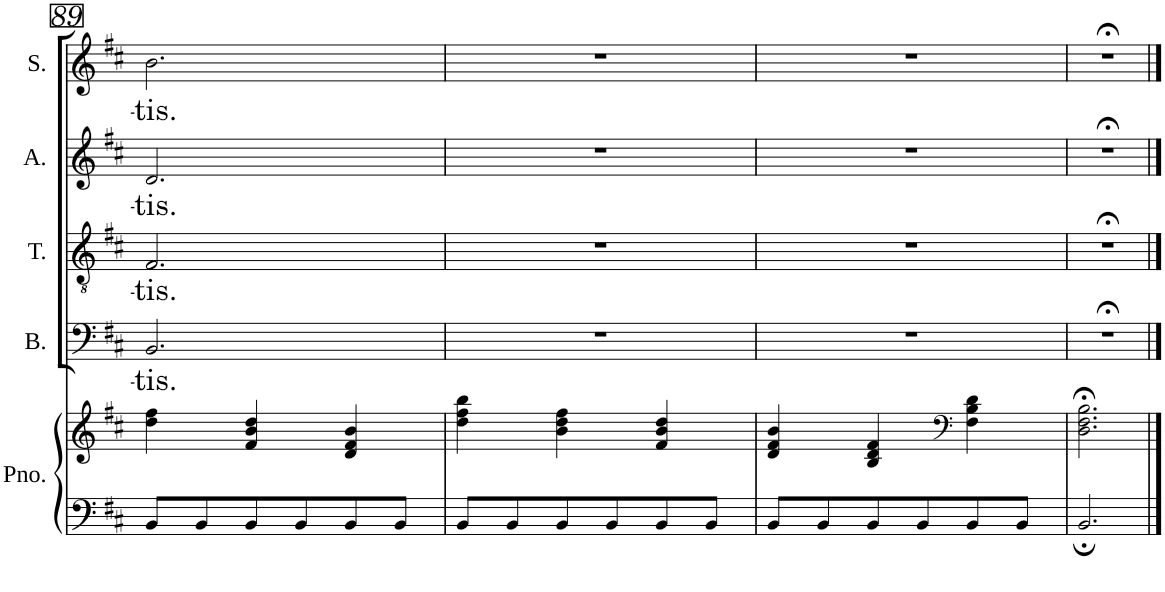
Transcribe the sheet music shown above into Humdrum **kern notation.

**kern	**kern	**kern	**text	**kern	**text	**kern	**text	**kern	**text
*part5	*part5	*part4	*part4	*part3	*part3	*part2	*part2	*part1	*part1
*staff6	*staff5	*staff4	*staff4	*staff3	*staff3	*staff2	*staff2	*staff1	*staff1
*I"Piano	*	*I"Bass	*	*I"Tenor	*	*I"Alto	*	*I"Soprano	*
*I'Pno.	*	*I'B.	*	*I'T.	*	*I'A.	*	*I'S.	*
!!LO:PB:g=z
*clefF4	*clefG2	*clefF4	*	*clefGv2	*	*clefG2	*	*clefG2	*
*	*	*Trd7c12	*	*	*	*	*	*	*
*k[f#c#]	*k[f#c#]	*k[f#c#]	*	*k[f#c#]	*	*k[f#c#]	*	*k[f#c#]	*
*M3/4	*M3/4	*M3/4	*	*M3/4	*	*M3/4	*	*M3/4	*
=89	=89	=89	=89	=89	=89	=89	=89	=89	=89
!	!	!	!LO:LY:b	!	!LO:LY:b	!	!LO:LY:b	!	!LO:LY:b
8BB/L	4dd\ 4ff#\	2.BB/	-tis.	2.F#/	-tis.	2.d/	-tis.	2.b\	-tis.
8BB/	.	.	.	.	.	.	.	.	.
8BB/	4f#/ 4b/ 4dd/	.	.	.	.	.	.	.	.
8BB/	.	.	.	.	.	.	.	.	.
8BB/	4d/ 4f#/ 4b/	.	.	.	.	.	.	.	.
8BB/J	.	.	.	.	.	.	.	.	.
=90	=90	=90	=90	=90	=90	=90	=90	=90	=90
8BB/L	4dd\ 4ff#\ 4bb\	2.r	.	2.r	.	2.r	.	2.r	.
8BB/	.	.	.	.	.	.	.	.	.
8BB/	4b\ 4dd\ 4ff#\	.	.	.	.	.	.	.	.
8BB/	.	.	.	.	.	.	.	.	.
8BB/	4f#/ 4b/ 4dd/	.	.	.	.	.	.	.	.
8BB/J	.	.	.	.	.	.	.	.	.
=91	=91	=91	=91	=91	=91	=91	=91	=91	=91
8BB/L	4d/ 4f#/ 4b/	2.r	.	2.r	.	2.r	.	2.r	.
8BB/	.	.	.	.	.	.	.	.	.
8BB/	4B/ 4d/ 4f#/	.	.	.	.	.	.	.	.
8BB/	.	.	.	.	.	.	.	.	.
*	*clefF4	*	*	*	*	*	*	*	*
8BB/	4F#\ 4B\ 4d\	.	.	.	.	.	.	.	.
8BB/J	.	.	.	.	.	.	.	.	.
=92	=92	=92	=92	=92	=92	=92	=92	=92	=92
2.BB;/	2.D\;< 2.F#\;< 2.B\;<	2.r;<	.	2.r;<	.	2.r;<	.	2.r;<	.
==	==	==	==	==	==	==	==	==	==
*-	*-	*-	*-	*-	*-	*-	*-	*-	*-
